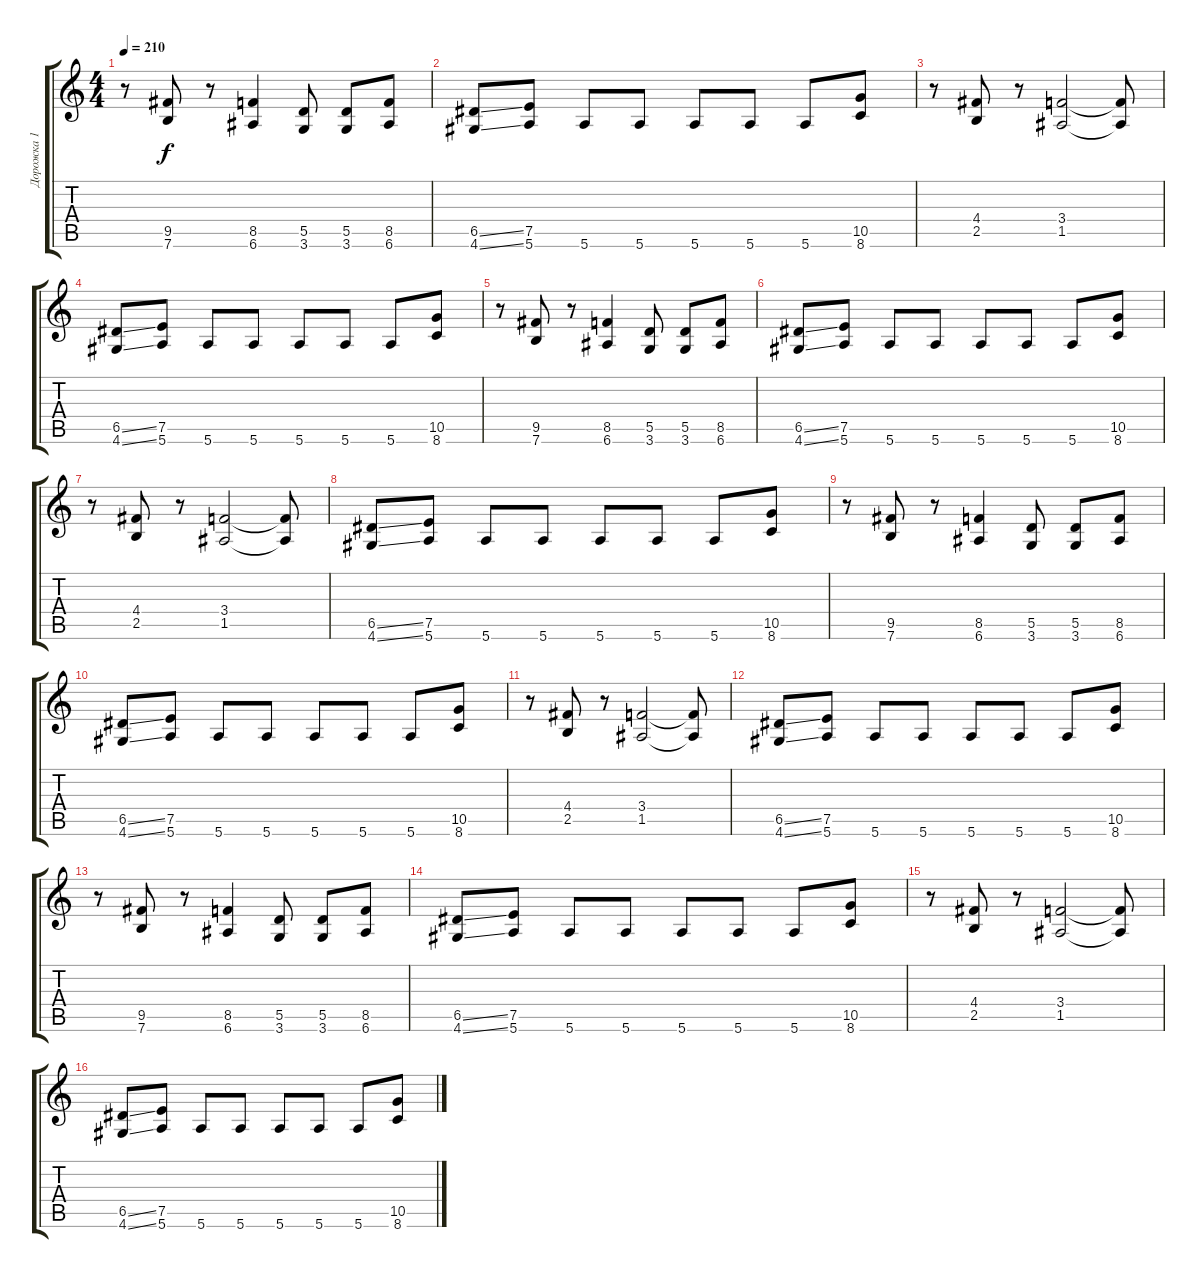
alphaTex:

\track ("Дорожка 1" "Дорожка 1") {instrument distortionguitar}
\staff {score tabs}
\tuning (E4 B3 G3 D3 A2 E2) {hide}
\ts (4 4)
\tempo 210
\clef g2
\ks c
r.8{dy f} (9.5 7.6).8 r.8 (8.5 6.6).4 (5.5 3.6).8 (5.5 3.6).8 (8.5 6.6).8 |
(6.5{ss} 4.6{ss}).8 (7.5 5.6).8 5.6.8 5.6.8 5.6.8 5.6.8 5.6.8 (10.5 8.6).8 |
r.8 (4.4 2.5).8 r.8 (3.4 1.5).2 (3.4{t} 1.5{t}).8 |
(6.5{ss} 4.6{ss}).8 (7.5 5.6).8 5.6.8 5.6.8 5.6.8 5.6.8 5.6.8 (10.5 8.6).8 |
r.8 (9.5 7.6).8 r.8 (8.5 6.6).4 (5.5 3.6).8 (5.5 3.6).8 (8.5 6.6).8 |
(6.5{ss} 4.6{ss}).8 (7.5 5.6).8 5.6.8 5.6.8 5.6.8 5.6.8 5.6.8 (10.5 8.6).8 |
r.8 (4.4 2.5).8 r.8 (3.4 1.5).2 (3.4{t} 1.5{t}).8 |
(6.5{ss} 4.6{ss}).8 (7.5 5.6).8 5.6.8 5.6.8 5.6.8 5.6.8 5.6.8 (10.5 8.6).8 |
r.8 (9.5 7.6).8 r.8 (8.5 6.6).4 (5.5 3.6).8 (5.5 3.6).8 (8.5 6.6).8 |
(6.5{ss} 4.6{ss}).8 (7.5 5.6).8 5.6.8 5.6.8 5.6.8 5.6.8 5.6.8 (10.5 8.6).8 |
r.8 (4.4 2.5).8 r.8 (3.4 1.5).2 (3.4{t} 1.5{t}).8 |
(6.5{ss} 4.6{ss}).8 (7.5 5.6).8 5.6.8 5.6.8 5.6.8 5.6.8 5.6.8 (10.5 8.6).8 |
r.8 (9.5 7.6).8 r.8 (8.5 6.6).4 (5.5 3.6).8 (5.5 3.6).8 (8.5 6.6).8 |
(6.5{ss} 4.6{ss}).8 (7.5 5.6).8 5.6.8 5.6.8 5.6.8 5.6.8 5.6.8 (10.5 8.6).8 |
r.8 (4.4 2.5).8 r.8 (3.4 1.5).2 (3.4{t} 1.5{t}).8 |
(6.5{ss} 4.6{ss}).8 (7.5 5.6).8 5.6.8 5.6.8 5.6.8 5.6.8 5.6.8 (10.5 8.6).8
